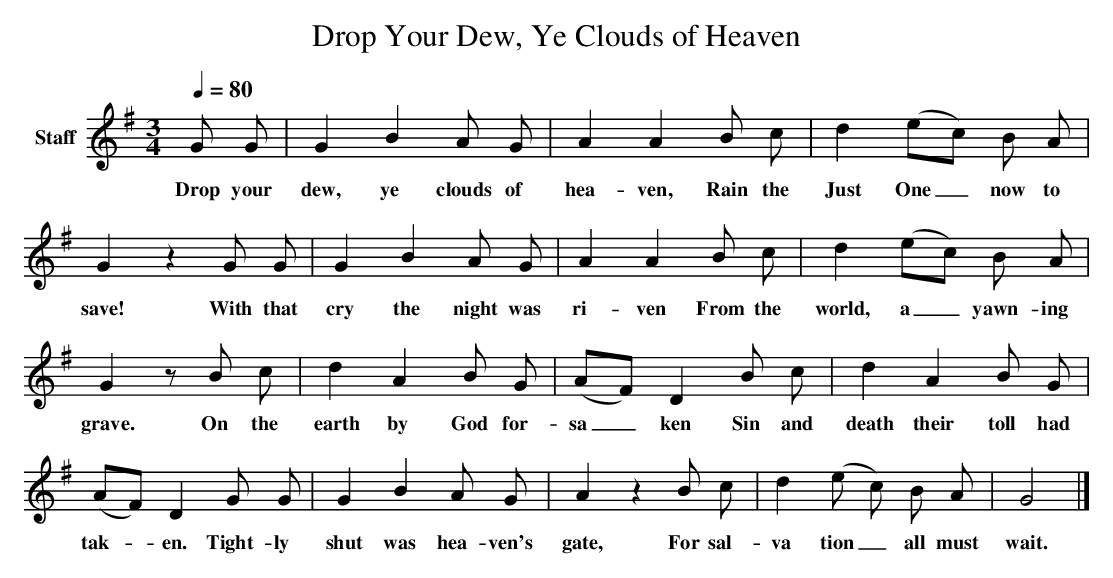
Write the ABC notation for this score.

X:1
T: Drop Your Dew, Ye Clouds of Heaven
L: 1/4
M: 3/4
Q: 1/4=80
V: P1 name="Staff"
K: G
[V: P1]  G/ G/ | G B A/ G/ | A A B/ c/ | d (e/c/) B/ A/ | Gz G/ G/ | G B A/ G/ | A A B/ c/ | d (e/c/) B/ A/ | Gz/ B/ c/ | d A B/ G/ | (A/F/) D B/ c/ | d A B/ G/ | (A/F/) D G/ G/ | G B A/ G/ | Az B/ c/ | d (e/ c/) B/ A/ | G2|]
w: Drop your dew, ye clouds of hea- ven, Rain the Just One_ now to save! With that cry the night was ri- ven From the world, a_ yawn- ing grave. On the earth by God for- sa_ ken Sin and death their toll had tak-_ en. Tight- ly shut was hea- ven's gate, For sal- va tion_ all must wait.
